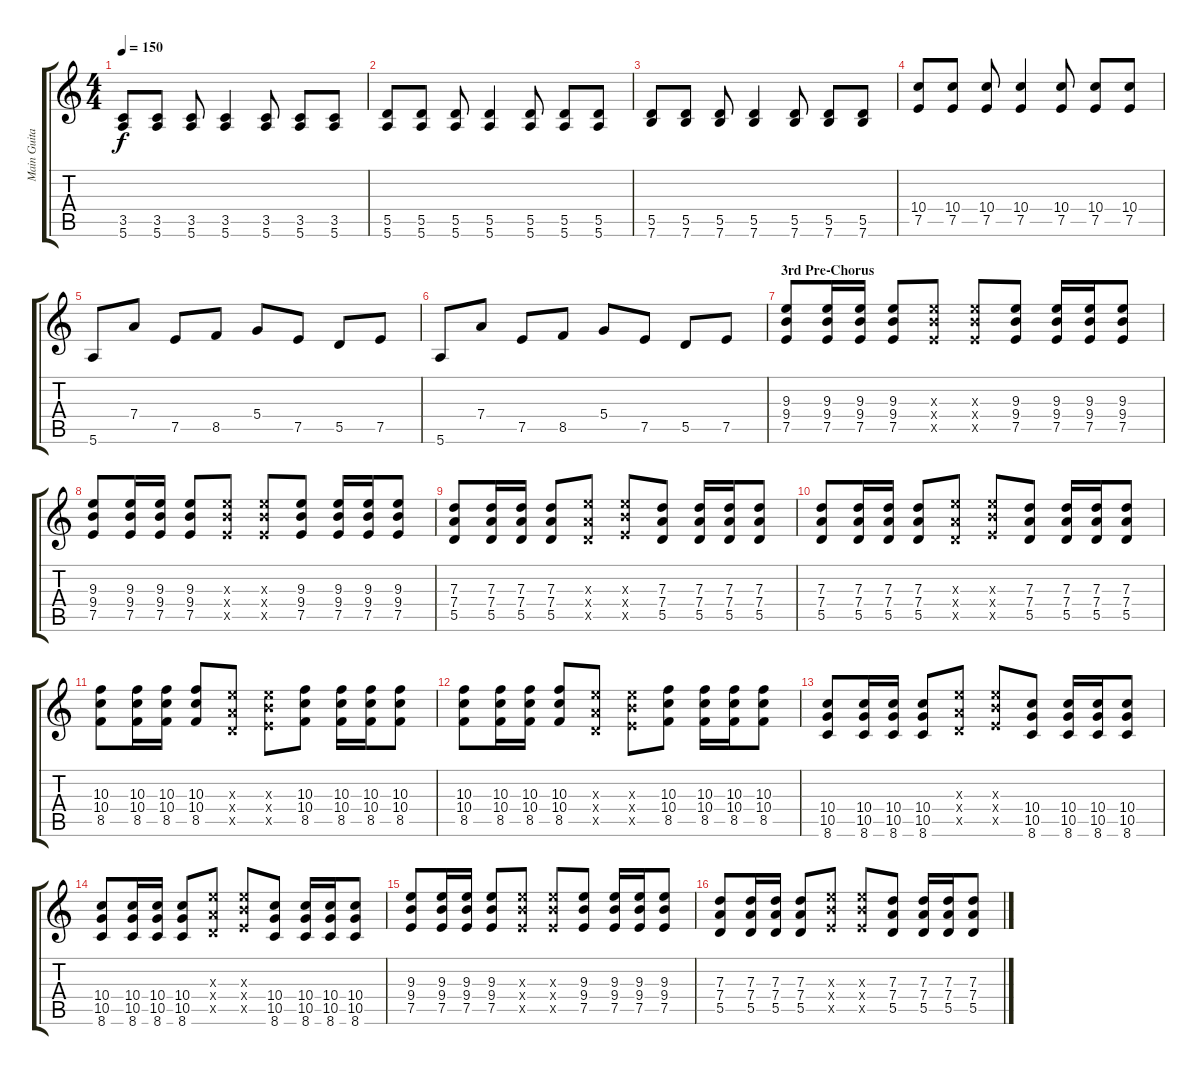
\track ("Main Guitar" "Main Guita") {instrument overdrivenguitar}
\staff {score tabs}
\tuning (E4 B3 G3 D3 A2 E2) {hide}
\ts (4 4)
\tempo 150
\clef g2
\ks c
(3.5 5.6).8{dy f balance 8} (3.5 5.6).8 (3.5 5.6).8 (3.5 5.6).4 (3.5 5.6).8 (3.5 5.6).8 (3.5 5.6).8 |
(5.5 5.6).8 (5.5 5.6).8 (5.5 5.6).8 (5.5 5.6).4 (5.5 5.6).8 (5.5 5.6).8 (5.5 5.6).8 |
(5.5 7.6).8 (5.5 7.6).8 (5.5 7.6).8 (5.5 7.6).4 (5.5 7.6).8 (5.5 7.6).8 (5.5 7.6).8 |
(10.4 7.5).8 (10.4 7.5).8 (10.4 7.5).8 (10.4 7.5).4 (10.4 7.5).8 (10.4 7.5).8 (10.4 7.5).8 |
5.6.8{balance 0} 7.4.8 7.5.8 8.5.8 5.4.8 7.5.8 5.5.8 7.5.8 |
5.6.8 7.4.8 7.5.8 8.5.8 5.4.8 7.5.8 5.5.8 7.5.8 |
\section ("" "3rd Pre-Chorus")
(9.3 9.4 7.5).8{balance 8} (9.3 9.4 7.5).16 (9.3 9.4 7.5).16 (9.3 9.4 7.5).8 (9.3{x} 9.4{x} 7.5{x}).8 (9.3{x} 9.4{x} 7.5{x}).8 (9.3 9.4 7.5).8 (9.3 9.4 7.5).16 (9.3 9.4 7.5).16 (9.3 9.4 7.5).8 |
(9.3 9.4 7.5).8 (9.3 9.4 7.5).16 (9.3 9.4 7.5).16 (9.3 9.4 7.5).8 (9.3{x} 9.4{x} 7.5{x}).8 (9.3{x} 9.4{x} 7.5{x}).8 (9.3 9.4 7.5).8 (9.3 9.4 7.5).16 (9.3 9.4 7.5).16 (9.3 9.4 7.5).8 |
(7.3 7.4 5.5).8 (7.3 7.4 5.5).16 (7.3 7.4 5.5).16 (7.3 7.4 5.5).8 (9.3{x} 7.4{x} 5.5{x}).8 (9.3{x} 9.4{x} 7.5{x}).8 (7.3 7.4 5.5).8 (7.3 7.4 5.5).16 (7.3 7.4 5.5).16 (7.3 7.4 5.5).8 |
(7.3 7.4 5.5).8 (7.3 7.4 5.5).16 (7.3 7.4 5.5).16 (7.3 7.4 5.5).8 (9.3{x} 7.4{x} 5.5{x}).8 (9.3{x} 9.4{x} 7.5{x}).8 (7.3 7.4 5.5).8 (7.3 7.4 5.5).16 (7.3 7.4 5.5).16 (7.3 7.4 5.5).8 |
(10.3 10.4 8.5).8 (10.3 10.4 8.5).16 (10.3 10.4 8.5).16 (10.3 10.4 8.5).8 (9.3{x} 7.4{x} 5.5{x}).8 (9.3{x} 9.4{x} 7.5{x}).8 (10.3 10.4 8.5).8 (10.3 10.4 8.5).16 (10.3 10.4 8.5).16 (10.3 10.4 8.5).8 |
(10.3 10.4 8.5).8 (10.3 10.4 8.5).16 (10.3 10.4 8.5).16 (10.3 10.4 8.5).8 (9.3{x} 7.4{x} 5.5{x}).8 (9.3{x} 9.4{x} 7.5{x}).8 (10.3 10.4 8.5).8 (10.3 10.4 8.5).16 (10.3 10.4 8.5).16 (10.3 10.4 8.5).8 |
(10.4 10.5 8.6).8 (10.4 10.5 8.6).16 (10.4 10.5 8.6).16 (10.4 10.5 8.6).8 (9.3{x} 7.4{x} 5.5{x}).8 (9.3{x} 9.4{x} 7.5{x}).8 (10.4 10.5 8.6).8 (10.4 10.5 8.6).16 (10.4 10.5 8.6).16 (10.4 10.5 8.6).8 |
(10.4 10.5 8.6).8 (10.4 10.5 8.6).16 (10.4 10.5 8.6).16 (10.4 10.5 8.6).8 (9.3{x} 7.4{x} 5.5{x}).8 (9.3{x} 9.4{x} 7.5{x}).8 (10.4 10.5 8.6).8 (10.4 10.5 8.6).16 (10.4 10.5 8.6).16 (10.4 10.5 8.6).8 |
(9.3 9.4 7.5).8 (9.3 9.4 7.5).16 (9.3 9.4 7.5).16 (9.3 9.4 7.5).8 (9.3{x} 9.4{x} 7.5{x}).8 (9.3{x} 9.4{x} 7.5{x}).8 (9.3 9.4 7.5).8 (9.3 9.4 7.5).16 (9.3 9.4 7.5).16 (9.3 9.4 7.5).8 |
(7.3 7.4 5.5).8 (7.3 7.4 5.5).16 (7.3 7.4 5.5).16 (7.3 7.4 5.5).8 (9.3{x} 9.4{x} 7.5{x}).8 (9.3{x} 9.4{x} 7.5{x}).8 (7.3 7.4 5.5).8 (7.3 7.4 5.5).16 (7.3 7.4 5.5).16 (7.3 7.4 5.5).8
